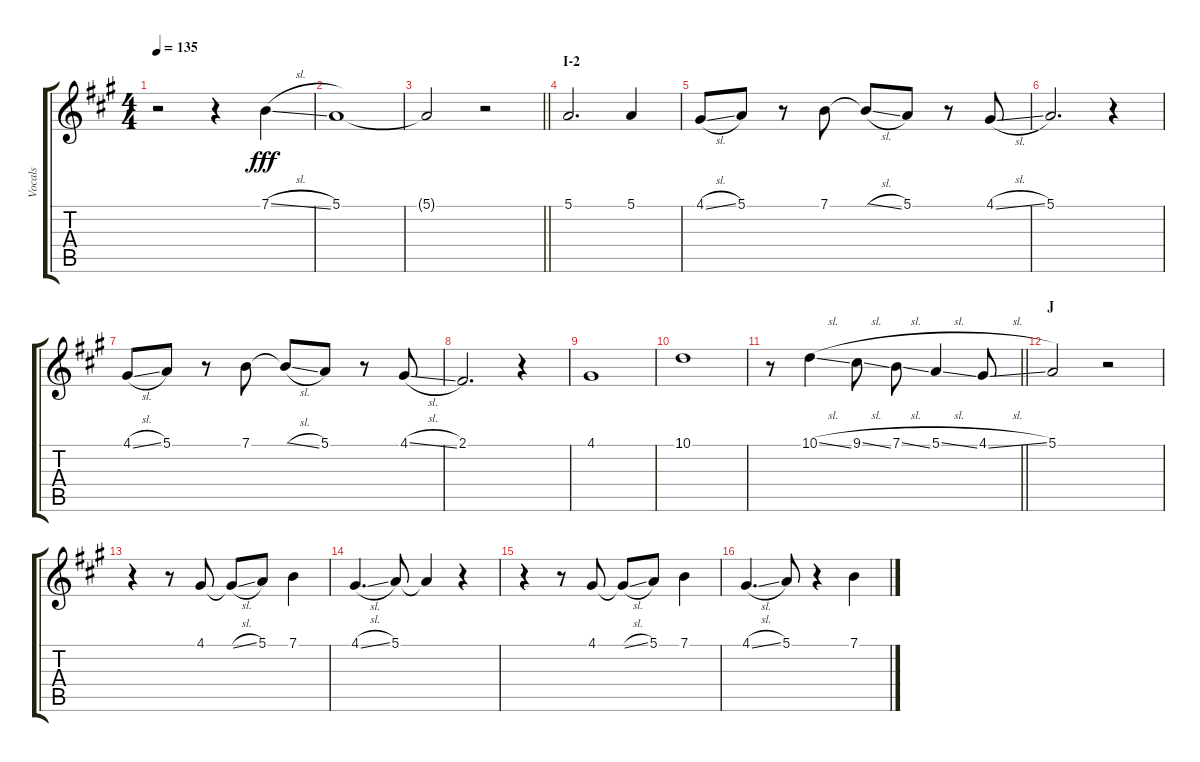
\track ("Vocals" "Vocals") {instrument voiceoohs}
\staff {score tabs}
\tuning (E4 B3 G3 D3 A2 E2) {hide}
\ts (4 4)
\tempo 135
\clef g2
\ks a
r.2{dy f} r.4 7.1{sl}.4{dy fff} |
5.1.1 |
\barLineRight lightlight
5.1{t}.2 r.2 |
\section ("" "I-2")
5.1.2{d} 5.1.4 |
4.1{sl}.8 5.1.8 r.8 7.1.8 7.1{sl t}.8 5.1.8 r.8 4.1{sl}.8 |
5.1.2{d} r.4 |
4.1{sl}.8 5.1.8 r.8 7.1.8 7.1{sl t}.8 5.1.8 r.8 4.1{sl}.8 |
2.1.2{d} r.4 |
4.1.1 |
10.1.1 |
\barLineRight lightlight
r.8 10.1{sl}.4 9.1{sl}.8 7.1{sl}.8 5.1{sl}.4 4.1{sl}.8 |
\section ("" "J")
5.1.2 r.2 |
r.4 r.8 4.1.8 4.1{sl t}.8 5.1.8 7.1.4 |
4.1{sl}.4{d} 5.1.8 5.1{t}.4 r.4 |
r.4 r.8 4.1.8 4.1{sl t}.8 5.1.8 7.1.4 |
4.1{sl}.4{d} 5.1.8 r.4 7.1.4
